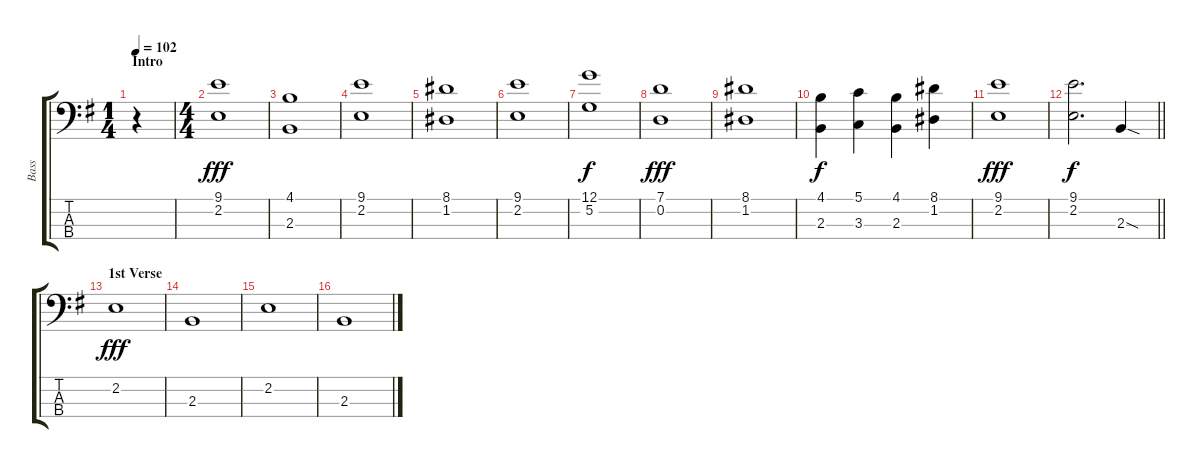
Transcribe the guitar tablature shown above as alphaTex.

\track ("Bass" "Bass") {instrument electricbasspick}
\staff {score tabs}
\tuning (G2 D2 A1 E1) {hide}
\ts (1 4)
\section ("" "Intro")
\tempo 102
\clef f4
\ks g
r.4{dy fff instrument electricbasspick} |
\ts (4 4)
(9.1 2.2).1{volume 10 instrument cello} |
(4.1 2.3).1 |
(9.1 2.2).1 |
(8.1 1.2).1 |
(9.1 2.2).1 |
(12.1 5.2).1{dy f} |
(7.1 0.2).1{dy fff} |
(8.1 1.2).1 |
(4.1 2.3).4{dy f} (5.1 3.3).4 (4.1 2.3).4 (8.1 1.2).4 |
(9.1 2.2).1{dy fff} |
\barLineRight lightlight
(9.1 2.2).2{d dy f} 2.3{sod}.4{instrument electricbasspick} |
\section ("" "1st Verse")
2.2.1{dy fff} |
2.3.1 |
2.2.1 |
2.3.1
